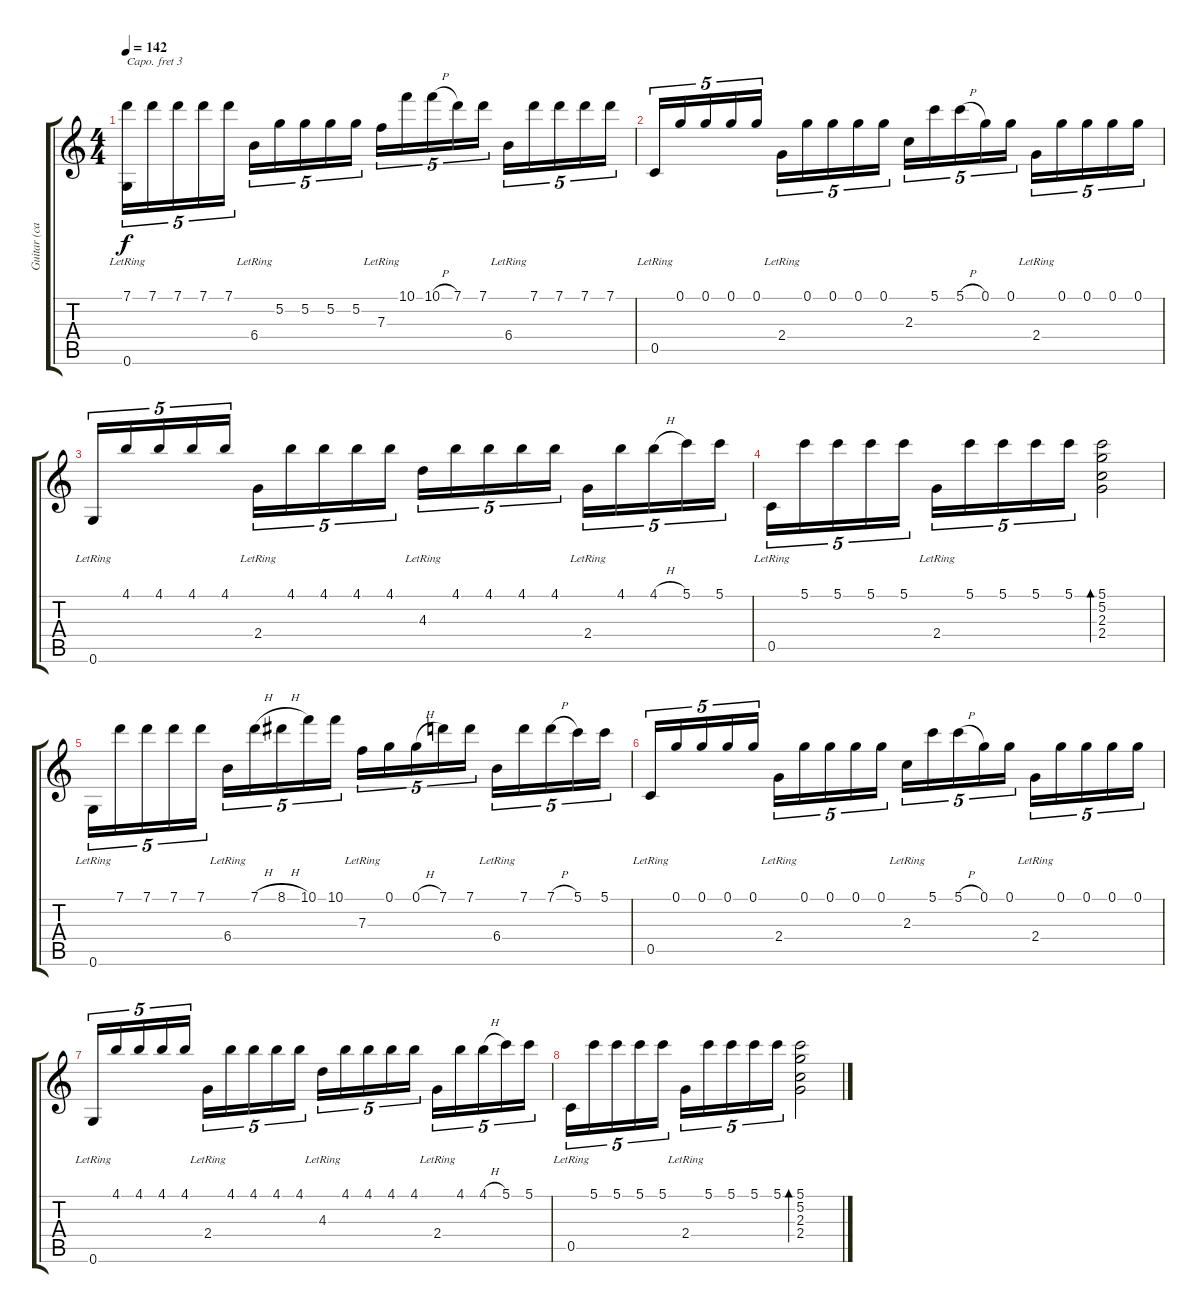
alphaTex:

\track ("Guitar (capo@3)" "Guitar (ca") {instrument acousticguitarnylon}
\staff {score tabs}
\capo 3
\tuning (E4 B3 G3 D3 A2 E2) {hide}
\ts (4 4)
\tempo 142
\clef g2
\ks c
(7.1 0.6{lr}).16{tu (5 4) dy f} 7.1.16{tu (5 4)} 7.1.16{tu (5 4)} 7.1.16{tu (5 4)} 7.1.16{tu (5 4)} 6.4{lr}.16{tu (5 4)} 5.2.16{tu (5 4)} 5.2.16{tu (5 4)} 5.2.16{tu (5 4)} 5.2.16{tu (5 4)} 7.3{lr}.16{tu (5 4)} 10.1.16{tu (5 4)} 10.1{h}.16{tu (5 4)} 7.1.16{tu (5 4)} 7.1.16{tu (5 4)} 6.4{lr}.16{tu (5 4)} 7.1.16{tu (5 4)} 7.1.16{tu (5 4)} 7.1.16{tu (5 4)} 7.1.16{tu (5 4)} |
0.5{lr}.16{tu (5 4)} 0.1.16{tu (5 4)} 0.1.16{tu (5 4)} 0.1.16{tu (5 4)} 0.1.16{tu (5 4)} 2.4{lr}.16{tu (5 4)} 0.1.16{tu (5 4)} 0.1.16{tu (5 4)} 0.1.16{tu (5 4)} 0.1.16{tu (5 4)} 2.3.16{tu (5 4)} 5.1.16{tu (5 4)} 5.1{h}.16{tu (5 4)} 0.1.16{tu (5 4)} 0.1.16{tu (5 4)} 2.4{lr}.16{tu (5 4)} 0.1.16{tu (5 4)} 0.1.16{tu (5 4)} 0.1.16{tu (5 4)} 0.1.16{tu (5 4)} |
0.6{lr}.16{tu (5 4)} 4.1.16{tu (5 4)} 4.1.16{tu (5 4)} 4.1.16{tu (5 4)} 4.1.16{tu (5 4)} 2.4{lr}.16{tu (5 4)} 4.1.16{tu (5 4)} 4.1.16{tu (5 4)} 4.1.16{tu (5 4)} 4.1.16{tu (5 4)} 4.3{lr}.16{tu (5 4)} 4.1.16{tu (5 4)} 4.1.16{tu (5 4)} 4.1.16{tu (5 4)} 4.1.16{tu (5 4)} 2.4{lr}.16{tu (5 4)} 4.1.16{tu (5 4)} 4.1{h}.16{tu (5 4)} 5.1.16{tu (5 4)} 5.1.16{tu (5 4)} |
0.5{lr}.16{tu (5 4)} 5.1.16{tu (5 4)} 5.1.16{tu (5 4)} 5.1.16{tu (5 4)} 5.1.16{tu (5 4)} 2.4{lr}.16{tu (5 4)} 5.1.16{tu (5 4)} 5.1.16{tu (5 4)} 5.1.16{tu (5 4)} 5.1.16{tu (5 4)} (5.1 5.2 2.3 2.4).2{bd 60} |
0.6{lr}.16{tu (5 4)} 7.1.16{tu (5 4)} 7.1.16{tu (5 4)} 7.1.16{tu (5 4)} 7.1.16{tu (5 4)} 6.4{lr}.16{tu (5 4)} 7.1{h}.16{tu (5 4)} 8.1{h}.16{tu (5 4)} 10.1.16{tu (5 4)} 10.1.16{tu (5 4)} 7.3{lr}.16{tu (5 4)} 0.1.16{tu (5 4)} 0.1{h}.16{tu (5 4)} 7.1.16{tu (5 4)} 7.1.16{tu (5 4)} 6.4{lr}.16{tu (5 4)} 7.1.16{tu (5 4)} 7.1{h}.16{tu (5 4)} 5.1.16{tu (5 4)} 5.1.16{tu (5 4)} |
0.5{lr}.16{tu (5 4)} 0.1.16{tu (5 4)} 0.1.16{tu (5 4)} 0.1.16{tu (5 4)} 0.1.16{tu (5 4)} 2.4{lr}.16{tu (5 4)} 0.1.16{tu (5 4)} 0.1.16{tu (5 4)} 0.1.16{tu (5 4)} 0.1.16{tu (5 4)} 2.3{lr}.16{tu (5 4)} 5.1.16{tu (5 4)} 5.1{h}.16{tu (5 4)} 0.1.16{tu (5 4)} 0.1.16{tu (5 4)} 2.4{lr}.16{tu (5 4)} 0.1.16{tu (5 4)} 0.1.16{tu (5 4)} 0.1.16{tu (5 4)} 0.1.16{tu (5 4)} |
0.6{lr}.16{tu (5 4)} 4.1.16{tu (5 4)} 4.1.16{tu (5 4)} 4.1.16{tu (5 4)} 4.1.16{tu (5 4)} 2.4{lr}.16{tu (5 4)} 4.1.16{tu (5 4)} 4.1.16{tu (5 4)} 4.1.16{tu (5 4)} 4.1.16{tu (5 4)} 4.3{lr}.16{tu (5 4)} 4.1.16{tu (5 4)} 4.1.16{tu (5 4)} 4.1.16{tu (5 4)} 4.1.16{tu (5 4)} 2.4{lr}.16{tu (5 4)} 4.1.16{tu (5 4)} 4.1{h}.16{tu (5 4)} 5.1.16{tu (5 4)} 5.1.16{tu (5 4)} |
0.5{lr}.16{tu (5 4)} 5.1.16{tu (5 4)} 5.1.16{tu (5 4)} 5.1.16{tu (5 4)} 5.1.16{tu (5 4)} 2.4{lr}.16{tu (5 4)} 5.1.16{tu (5 4)} 5.1.16{tu (5 4)} 5.1.16{tu (5 4)} 5.1.16{tu (5 4)} (5.1 5.2 2.3 2.4).2{bd 60}
